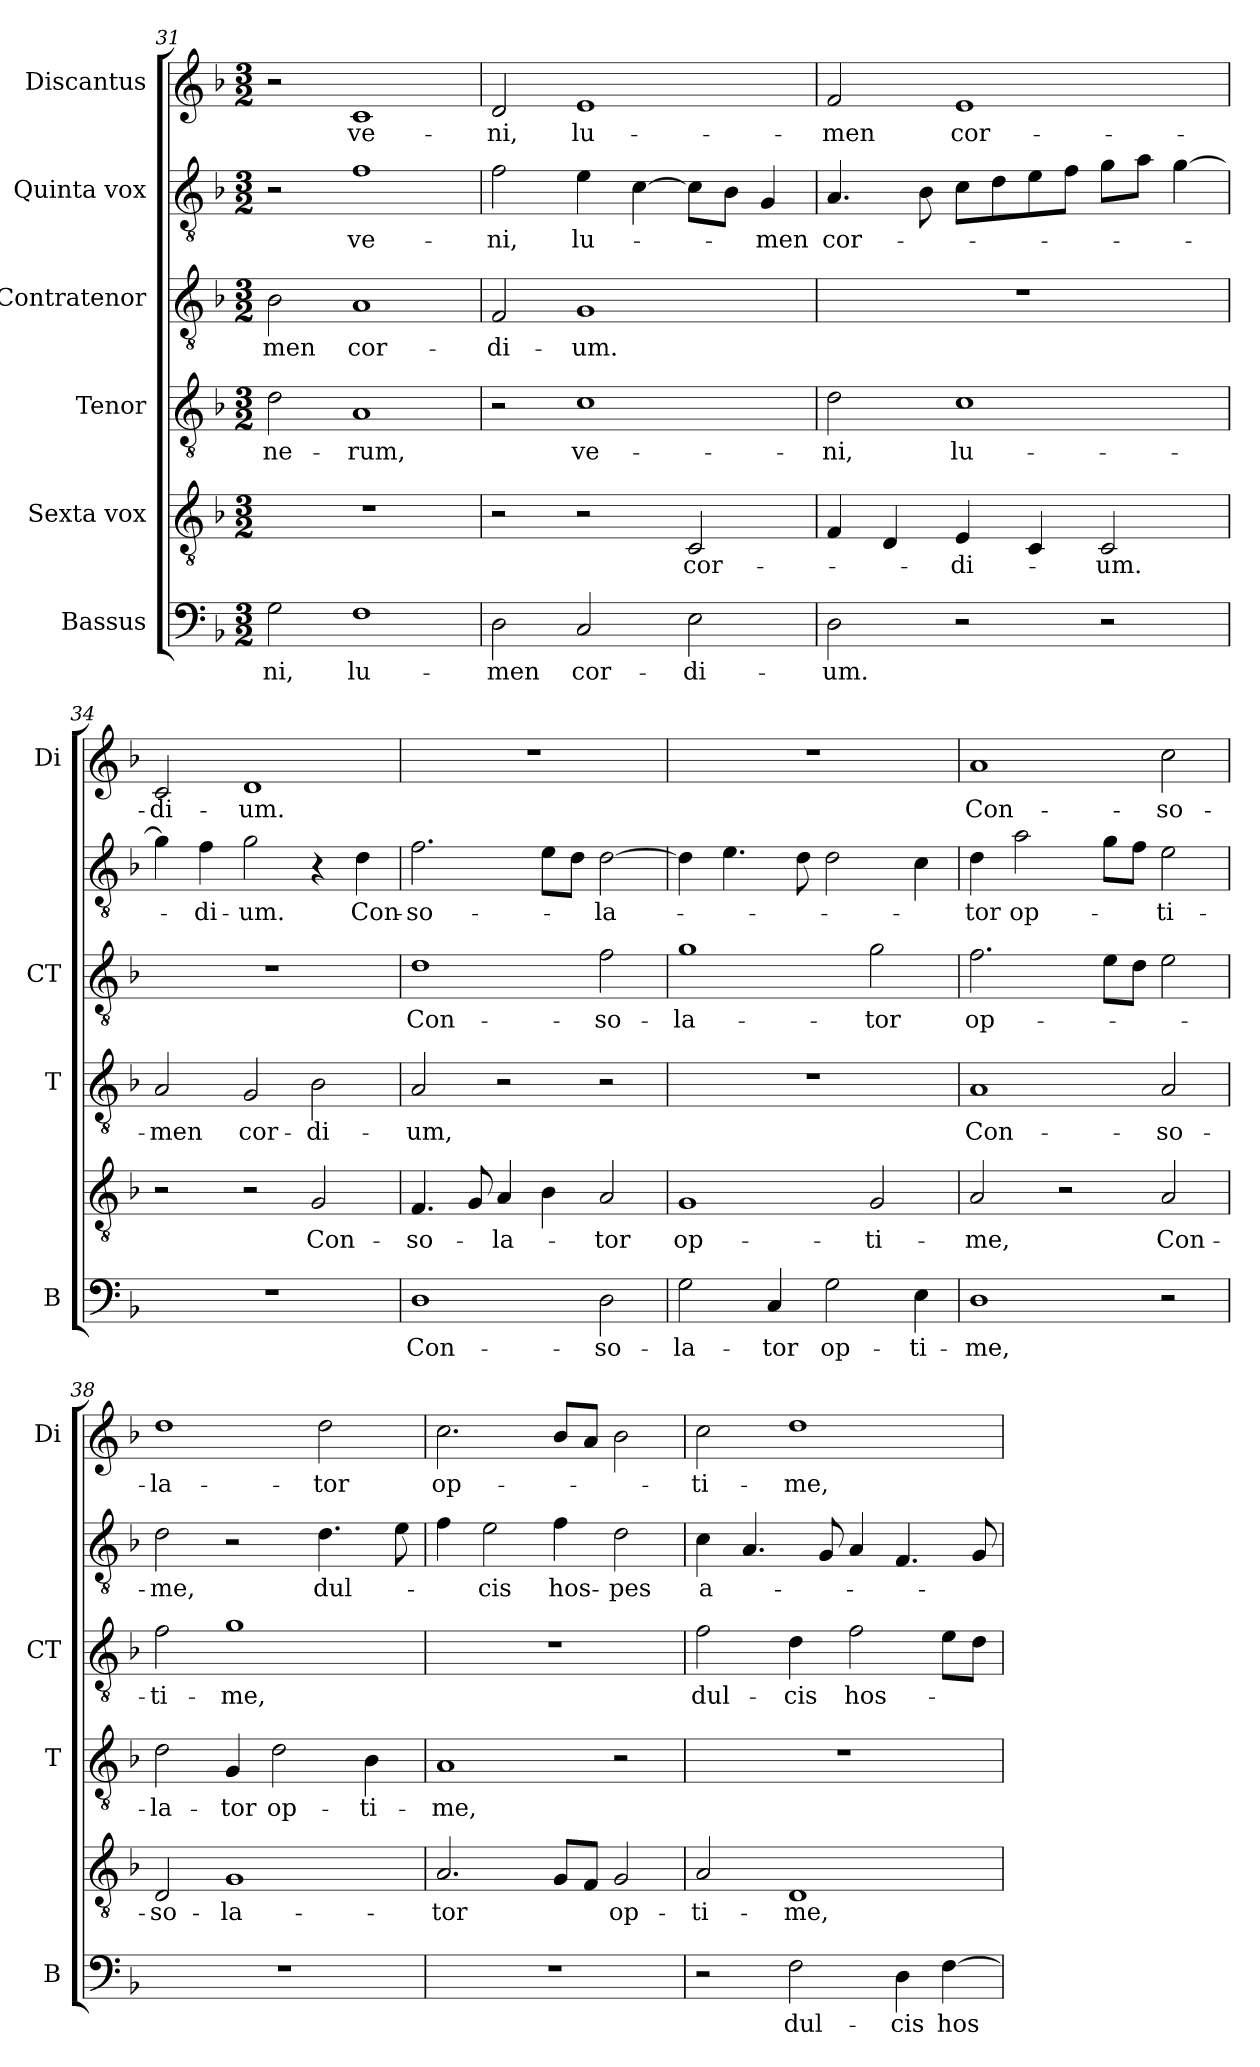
**kern	**text	**kern	**text	**kern	**text	**kern	**text	**kern	**text	**kern	**text
*part6	*part6	*part5	*part5	*part4	*part4	*part3	*part3	*part2	*part2	*part1	*part1
*staff6	*staff6	*staff5	*staff5	*staff4	*staff4	*staff3	*staff3	*staff2	*staff2	*staff1	*staff1
*I"Bassus	*	*I"Sexta vox	*	*I"Tenor	*	*I"Contratenor	*	*I"Quinta vox	*	*I"Discantus	*
*I'B	*	*	*	*I'T	*	*I'CT	*	*	*	*I'Di	*
!!LO:PB:g=z
*clefF4	*	*clefGv2	*	*clefGv2	*	*clefGv2	*	*clefGv2	*	*clefG2	*
*k[b-]	*	*k[b-]	*	*k[b-]	*	*k[b-]	*	*k[b-]	*	*k[b-]	*
*F:	*	*F:	*	*F:	*	*F:	*	*F:	*	*F:	*
*M3/2	*	*M3/2	*	*M3/2	*	*M3/2	*	*M3/2	*	*M3/2	*
=31	=31	=31	=31	=31	=31	=31	=31	=31	=31	=31	=31
!	!LO:LY:b	!	!	!	!LO:LY:b	!	!LO:LY:b	!	!	!	!
2G\	-ni,	1.r	.	2d\	-ne-	2B-\	-men	2r	.	2r	.
!	!LO:LY:b	!	!	!	!LO:LY:b	!	!LO:LY:b	!	!LO:LY:b	!	!LO:LY:b
1F	lu-	.	.	1A	-rum,	1A	cor-	1f	ve-	1c	ve-
=32	=32	=32	=32	=32	=32	=32	=32	=32	=32	=32	=32
!	!LO:LY:b	!	!	!	!	!	!LO:LY:b	!	!LO:LY:b	!	!LO:LY:b
2D\	-men	2r	.	2r	.	2F/	-di-	2f\	-ni,	2d/	-ni,
!	!LO:LY:b	!	!	!	!LO:LY:b	!	!LO:LY:b	!	!LO:LY:b	!	!LO:LY:b
2C/	cor-	2r	.	1c	ve-	1G	-um.	4e\	lu-	1e	lu-
.	.	.	.	.	.	.	.	[4c\	.	.	.
!	!LO:LY:b	!	!LO:LY:b	!	!	!	!	!	!	!	!
2E\	-di-	2C/	cor-	.	.	.	.	8c\L]	.	.	.
.	.	.	.	.	.	.	.	8B-\J	.	.	.
!	!	!	!	!	!	!	!	!	!LO:LY:b	!	!
.	.	.	.	.	.	.	.	4G/	-men	.	.
=33	=33	=33	=33	=33	=33	=33	=33	=33	=33	=33	=33
!	!LO:LY:b	!	!	!	!LO:LY:b	!	!	!	!LO:LY:b	!	!LO:LY:b
2D\	-um.	4F/	.	2d\	-ni,	1.r	.	4.A/	cor-	2f/	-men
.	.	4D/	.	.	.	.	.	.	.	.	.
.	.	.	.	.	.	.	.	8B-\	.	.	.
!	!	!	!LO:LY:b	!	!LO:LY:b	!	!	!	!	!	!LO:LY:b
2r	.	4E/	-di-	1c	lu-	.	.	8c\L	.	1e	cor-
.	.	.	.	.	.	.	.	8d\	.	.	.
.	.	4C/	.	.	.	.	.	8e\	.	.	.
.	.	.	.	.	.	.	.	8f\J	.	.	.
!	!	!	!LO:LY:b	!	!	!	!	!	!	!	!
2r	.	2C/	-um.	.	.	.	.	8g\L	.	.	.
.	.	.	.	.	.	.	.	8a\J	.	.	.
.	.	.	.	.	.	.	.	[4g\	.	.	.
=34	=34	=34	=34	=34	=34	=34	=34	=34	=34	=34	=34
!	!	!	!	!	!LO:LY:b	!	!	!	!	!	!LO:LY:b
1.r	.	2r	.	2A/	-men	1.r	.	4g\]	.	2c/	-di-
!	!	!	!	!	!	!	!	!	!LO:LY:b	!	!
.	.	.	.	.	.	.	.	4f\	-di-	.	.
!	!	!	!	!	!LO:LY:b	!	!	!	!LO:LY:b	!	!LO:LY:b
.	.	2r	.	2G/	cor-	.	.	2g\	-um.	1d	-um.
!	!	!	!LO:LY:b	!	!LO:LY:b	!	!	!	!	!	!
.	.	2G/	Con-	2B-\	-di-	.	.	4r	.	.	.
!	!	!	!	!	!	!	!	!	!LO:LY:b	!	!
.	.	.	.	.	.	.	.	4d\	Con-	.	.
=35	=35	=35	=35	=35	=35	=35	=35	=35	=35	=35	=35
!	!LO:LY:b	!	!LO:LY:b	!	!LO:LY:b	!	!LO:LY:b	!	!LO:LY:b	!	!
1D	Con-	4.F/	-so-	2A/	-um,	1d	Con-	2.f\	-so-	1.r	.
.	.	8G/	.	.	.	.	.	.	.	.	.
!	!	!	!LO:LY:b	!	!	!	!	!	!	!	!
.	.	4A/	-la-	2r	.	.	.	.	.	.	.
.	.	4B-\	.	.	.	.	.	8e\L	.	.	.
.	.	.	.	.	.	.	.	8d\J	.	.	.
!	!LO:LY:b	!	!LO:LY:b	!	!	!	!LO:LY:b	!	!LO:LY:b	!	!
2D\	-so-	2A/	-tor	2r	.	2f\	-so-	[2d\	-la-	.	.
=36	=36	=36	=36	=36	=36	=36	=36	=36	=36	=36	=36
!	!LO:LY:b	!	!LO:LY:b	!	!	!	!LO:LY:b	!	!	!	!
2G\	-la-	1G	op-	1.r	.	1g	-la-	4d\]	.	1.r	.
.	.	.	.	.	.	.	.	4.e\	.	.	.
!	!LO:LY:b	!	!	!	!	!	!	!	!	!	!
4C/	-tor	.	.	.	.	.	.	.	.	.	.
.	.	.	.	.	.	.	.	8d\	.	.	.
!	!LO:LY:b	!	!	!	!	!	!	!	!	!	!
2G\	op-	.	.	.	.	.	.	2d\	.	.	.
!	!	!	!LO:LY:b	!	!	!	!LO:LY:b	!	!	!	!
.	.	2G/	-ti-	.	.	2g\	-tor	.	.	.	.
!	!LO:LY:b	!	!	!	!	!	!	!	!	!	!
4E\	-ti-	.	.	.	.	.	.	4c\	.	.	.
!!LO:PB:g=z
=37	=37	=37	=37	=37	=37	=37	=37	=37	=37	=37	=37
!	!LO:LY:b	!	!LO:LY:b	!	!LO:LY:b	!	!LO:LY:b	!	!LO:LY:b	!	!LO:LY:b
1D	-me,	2A/	-me,	1A	Con-	2.f\	op-	4d\	-tor	1a	Con-
!	!	!	!	!	!	!	!	!	!LO:LY:b	!	!
.	.	.	.	.	.	.	.	2a\	op-	.	.
.	.	2r	.	.	.	.	.	.	.	.	.
.	.	.	.	.	.	8e\L	.	8g\L	.	.	.
.	.	.	.	.	.	8d\J	.	8f\J	.	.	.
!	!	!	!LO:LY:b	!	!LO:LY:b	!	!	!	!LO:LY:b	!	!LO:LY:b
2r	.	2A/	Con-	2A/	-so-	2e\	.	2e\	-ti-	2cc\	-so-
=38	=38	=38	=38	=38	=38	=38	=38	=38	=38	=38	=38
!	!	!	!LO:LY:b	!	!LO:LY:b	!	!LO:LY:b	!	!LO:LY:b	!	!LO:LY:b
1.r	.	2D/	-so-	2d\	-la-	2f\	-ti-	2d\	-me,	1dd	-la-
!	!	!	!LO:LY:b	!	!LO:LY:b	!	!LO:LY:b	!	!	!	!
.	.	1G	-la-	4G/	-tor	1g	-me,	2r	.	.	.
!	!	!	!	!	!LO:LY:b	!	!	!	!	!	!
.	.	.	.	2d\	op-	.	.	.	.	.	.
!	!	!	!	!	!	!	!	!	!LO:LY:b	!	!LO:LY:b
.	.	.	.	.	.	.	.	4.d\	dul-	2dd\	-tor
!	!	!	!	!	!LO:LY:b	!	!	!	!	!	!
.	.	.	.	4B-\	-ti-	.	.	.	.	.	.
.	.	.	.	.	.	.	.	8e\	.	.	.
=39	=39	=39	=39	=39	=39	=39	=39	=39	=39	=39	=39
!	!	!	!LO:LY:b	!	!LO:LY:b	!	!	!	!	!	!LO:LY:b
1.r	.	2.A/	-tor	1A	-me,	1.r	.	4f\	.	2.cc\	op-
!	!	!	!	!	!	!	!	!	!LO:LY:b	!	!
.	.	.	.	.	.	.	.	2e\	-cis	.	.
!	!	!	!	!	!	!	!	!	!LO:LY:b	!	!
.	.	8G/L	.	.	.	.	.	4f\	hos-	8b-/L	.
.	.	8F/J	.	.	.	.	.	.	.	8a/J	.
!	!	!	!LO:LY:b	!	!	!	!	!	!LO:LY:b	!	!
.	.	2G/	op-	2r	.	.	.	2d\	-pes	2b-\	.
=40	=40	=40	=40	=40	=40	=40	=40	=40	=40	=40	=40
!	!	!	!LO:LY:b	!	!	!	!LO:LY:b	!	!LO:LY:b	!	!LO:LY:b
2r	.	2A/	-ti-	1.r	.	2f\	dul-	4c\	a-	2cc\	-ti-
.	.	.	.	.	.	.	.	4.A/	.	.	.
!	!LO:LY:b	!	!LO:LY:b	!	!	!	!LO:LY:b	!	!	!	!LO:LY:b
2F\	dul-	1D	-me,	.	.	4d\	-cis	.	.	1dd	-me,
.	.	.	.	.	.	.	.	8G/	.	.	.
!	!	!	!	!	!	!	!LO:LY:b	!	!	!	!
.	.	.	.	.	.	2f\	hos-	4A/	.	.	.
!	!LO:LY:b	!	!	!	!	!	!	!	!	!	!
4D\	-cis	.	.	.	.	.	.	4.F/	.	.	.
!	!LO:LY:b	!	!	!	!	!	!	!	!	!	!
[4F\	hos-	.	.	.	.	8e\L	.	.	.	.	.
.	.	.	.	.	.	8d\J	.	8G/	.	.	.
=	=	=	=	=	=	=	=	=	=	=	=
*-	*-	*-	*-	*-	*-	*-	*-	*-	*-	*-	*-
